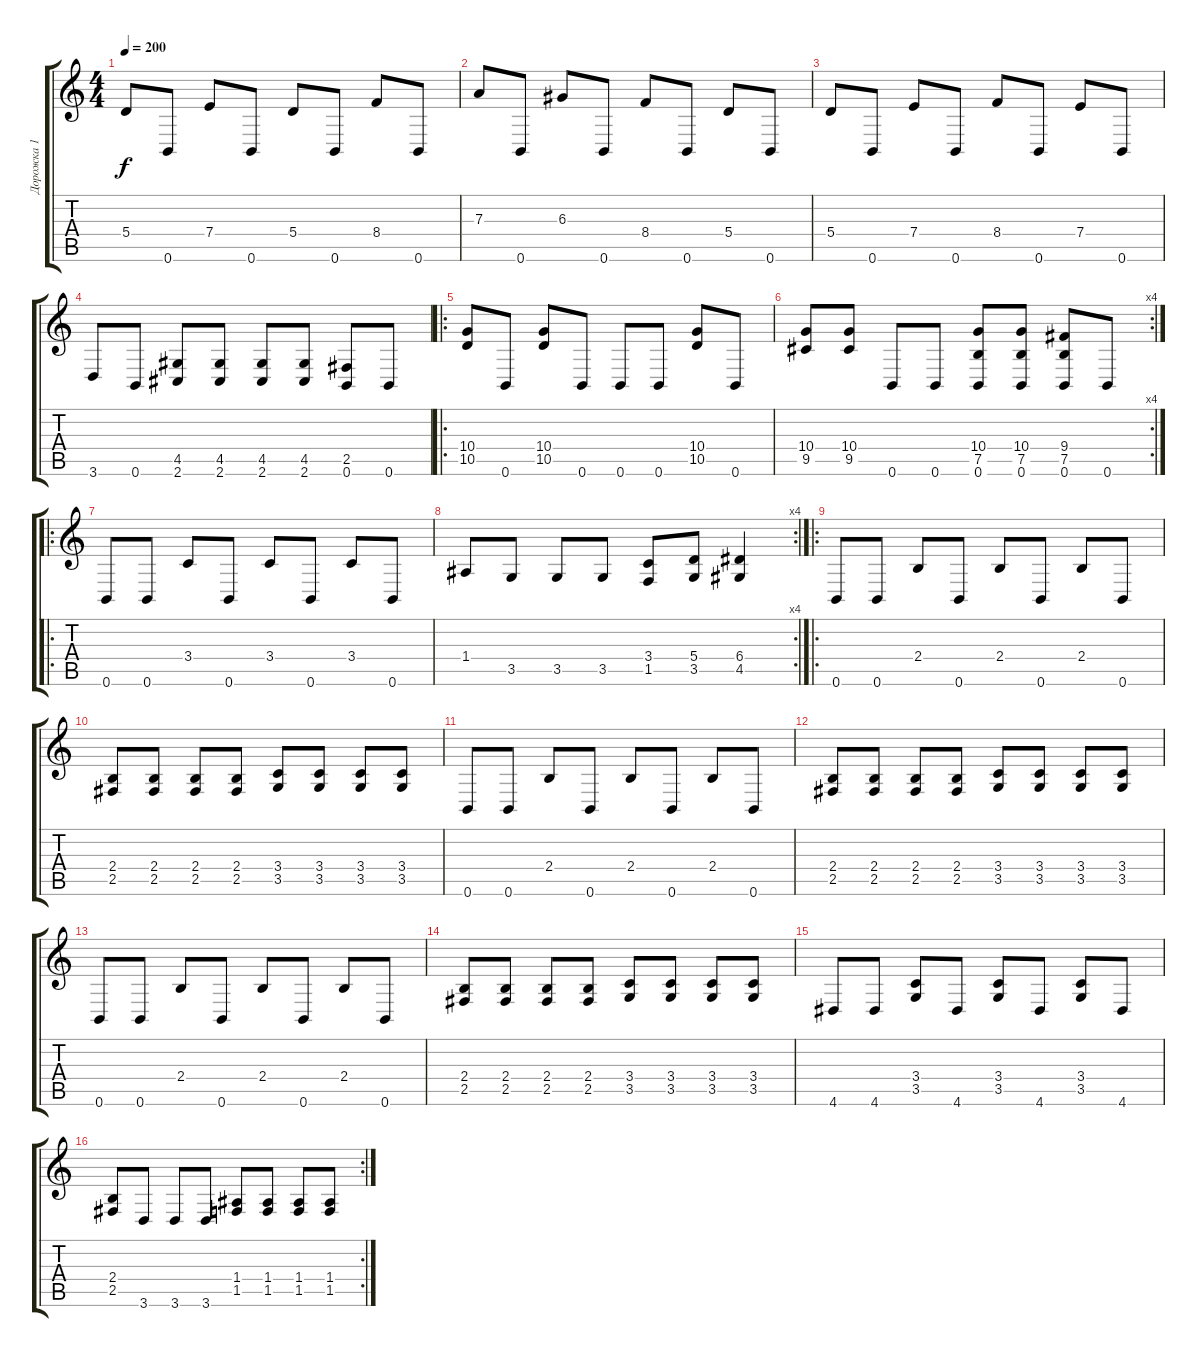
\track ("Дорожка 1" "Дорожка 1") {instrument overdrivenguitar}
\staff {score tabs}
\tuning (B3 Gb3 D3 A2 E2 B1) {hide}
\ts (4 4)
\tempo 200
\clef g2
\ks c
5.4.8{dy f} 0.6.8 7.4.8 0.6.8 5.4.8 0.6.8 8.4.8 0.6.8 |
7.3.8 0.6.8 6.3.8 0.6.8 8.4.8 0.6.8 5.4.8 0.6.8 |
5.4.8 0.6.8 7.4.8 0.6.8 8.4.8 0.6.8 7.4.8 0.6.8 |
3.6.8 0.6.8 (4.5 2.6).8 (4.5 2.6).8 (4.5 2.6).8 (4.5 2.6).8 (2.5 0.6).8 0.6.8 |
\ro
(10.4 10.5).8 0.6.8 (10.4 10.5).8 0.6.8 0.6.8 0.6.8 (10.4 10.5).8 0.6.8 |
\rc 4
(10.4 9.5).8 (10.4 9.5).8 0.6.8 0.6.8 (10.4 7.5 0.6).8 (10.4 7.5 0.6).8 (9.4 7.5 0.6).8 0.6.8 |
\ro
0.6.8 0.6.8 3.4.8 0.6.8 3.4.8 0.6.8 3.4.8 0.6.8 |
\rc 4
1.4.8 3.5.8 3.5.8 3.5.8 (3.4 1.5).8 (5.4 3.5).8 (6.4 4.5).4 |
\ro
0.6.8 0.6.8 2.4.8 0.6.8 2.4.8 0.6.8 2.4.8 0.6.8 |
(2.4 2.5).8 (2.4 2.5).8 (2.4 2.5).8 (2.4 2.5).8 (3.4 3.5).8 (3.4 3.5).8 (3.4 3.5).8 (3.4 3.5).8 |
0.6.8 0.6.8 2.4.8 0.6.8 2.4.8 0.6.8 2.4.8 0.6.8 |
(2.4 2.5).8 (2.4 2.5).8 (2.4 2.5).8 (2.4 2.5).8 (3.4 3.5).8 (3.4 3.5).8 (3.4 3.5).8 (3.4 3.5).8 |
0.6.8 0.6.8 2.4.8 0.6.8 2.4.8 0.6.8 2.4.8 0.6.8 |
(2.4 2.5).8 (2.4 2.5).8 (2.4 2.5).8 (2.4 2.5).8 (3.4 3.5).8 (3.4 3.5).8 (3.4 3.5).8 (3.4 3.5).8 |
4.6.8 4.6.8 (3.4 3.5).8 4.6.8 (3.4 3.5).8 4.6.8 (3.4 3.5).8 4.6.8 |
\rc 2
(2.4 2.5).8 3.6.8 3.6.8 3.6.8 (1.4 1.5).8 (1.4 1.5).8 (1.4 1.5).8 (1.4 1.5).8
